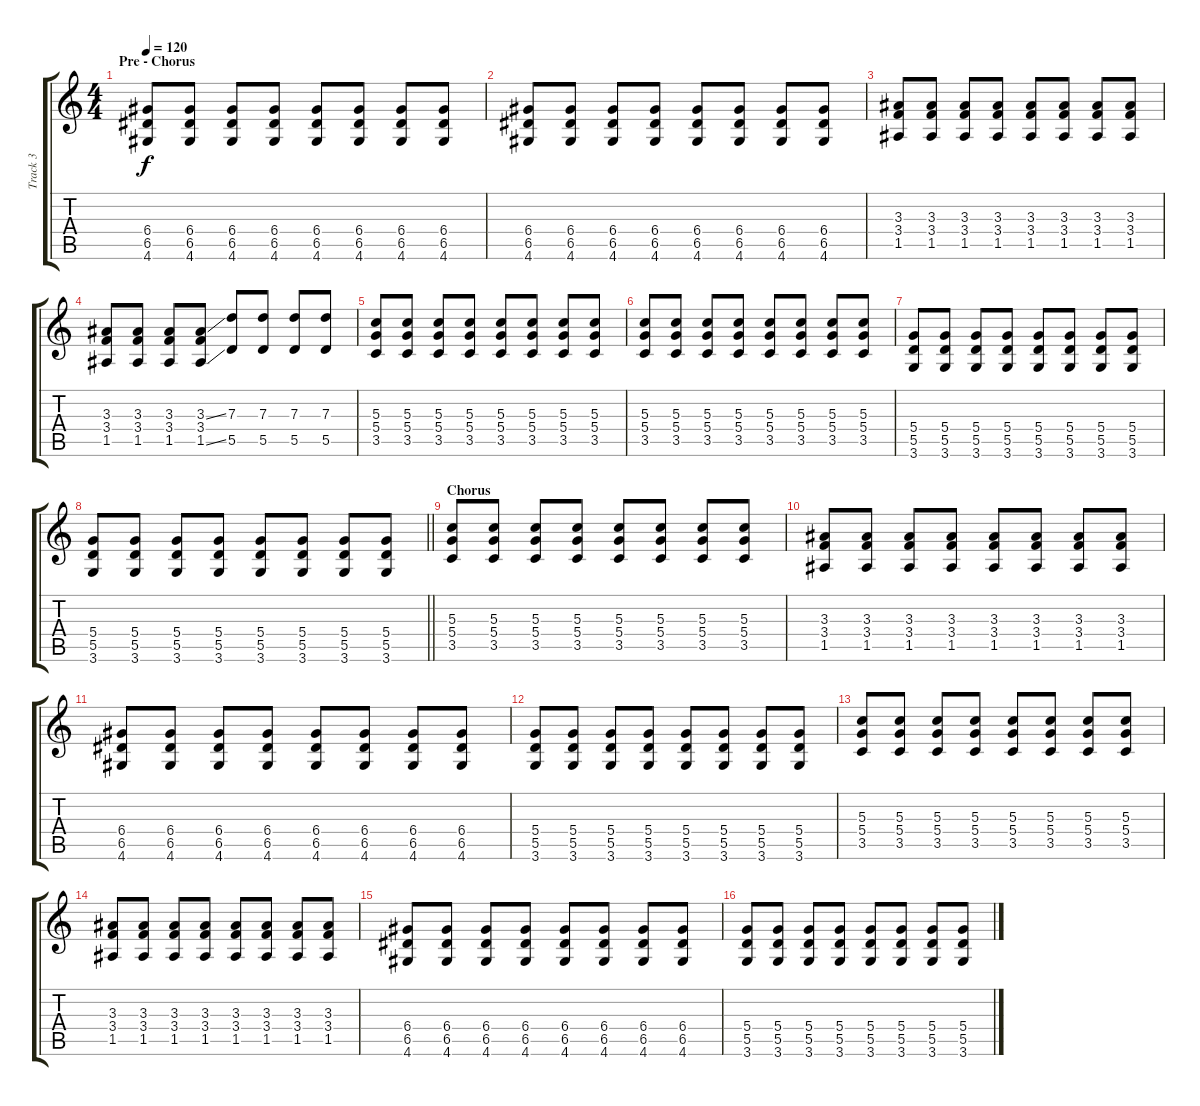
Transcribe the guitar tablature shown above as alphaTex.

\track ("Track 3" "Track 3") {instrument distortionguitar}
\staff {score tabs}
\tuning (E4 B3 G3 D3 A2 E2) {hide}
\ts (4 4)
\section ("" "Pre - Chorus")
\tempo 120
\clef g2
\ks c
(6.4 6.5 4.6).8{dy f} (6.4 6.5 4.6).8 (6.4 6.5 4.6).8 (6.4 6.5 4.6).8 (6.4 6.5 4.6).8 (6.4 6.5 4.6).8 (6.4 6.5 4.6).8 (6.4 6.5 4.6).8 |
(6.4 6.5 4.6).8 (6.4 6.5 4.6).8 (6.4 6.5 4.6).8 (6.4 6.5 4.6).8 (6.4 6.5 4.6).8 (6.4 6.5 4.6).8 (6.4 6.5 4.6).8 (6.4 6.5 4.6).8 |
(3.3 3.4 1.5).8 (3.3 3.4 1.5).8 (3.3 3.4 1.5).8 (3.3 3.4 1.5).8 (3.3 3.4 1.5).8 (3.3 3.4 1.5).8 (3.3 3.4 1.5).8 (3.3 3.4 1.5).8 |
(3.3 3.4 1.5).8 (3.3 3.4 1.5).8 (3.3 3.4 1.5).8 (3.3{ss} 3.4 1.5{ss}).8 (7.3 5.5).8 (7.3 5.5).8 (7.3 5.5).8 (7.3 5.5).8 |
(5.3 5.4 3.5).8 (5.3 5.4 3.5).8 (5.3 5.4 3.5).8 (5.3 5.4 3.5).8 (5.3 5.4 3.5).8 (5.3 5.4 3.5).8 (5.3 5.4 3.5).8 (5.3 5.4 3.5).8 |
(5.3 5.4 3.5).8 (5.3 5.4 3.5).8 (5.3 5.4 3.5).8 (5.3 5.4 3.5).8 (5.3 5.4 3.5).8 (5.3 5.4 3.5).8 (5.3 5.4 3.5).8 (5.3 5.4 3.5).8 |
(5.4 5.5 3.6).8 (5.4 5.5 3.6).8 (5.4 5.5 3.6).8 (5.4 5.5 3.6).8 (5.4 5.5 3.6).8 (5.4 5.5 3.6).8 (5.4 5.5 3.6).8 (5.4 5.5 3.6).8 |
\barLineRight lightlight
(5.4 5.5 3.6).8 (5.4 5.5 3.6).8 (5.4 5.5 3.6).8 (5.4 5.5 3.6).8 (5.4 5.5 3.6).8 (5.4 5.5 3.6).8 (5.4 5.5 3.6).8 (5.4 5.5 3.6).8 |
\section ("" "Chorus")
(5.3 5.4 3.5).8 (5.3 5.4 3.5).8 (5.3 5.4 3.5).8 (5.3 5.4 3.5).8 (5.3 5.4 3.5).8 (5.3 5.4 3.5).8 (5.3 5.4 3.5).8 (5.3 5.4 3.5).8 |
(3.3 3.4 1.5).8 (3.3 3.4 1.5).8 (3.3 3.4 1.5).8 (3.3 3.4 1.5).8 (3.3 3.4 1.5).8 (3.3 3.4 1.5).8 (3.3 3.4 1.5).8 (3.3 3.4 1.5).8 |
(6.4 6.5 4.6).8 (6.4 6.5 4.6).8 (6.4 6.5 4.6).8 (6.4 6.5 4.6).8 (6.4 6.5 4.6).8 (6.4 6.5 4.6).8 (6.4 6.5 4.6).8 (6.4 6.5 4.6).8 |
(5.4 5.5 3.6).8 (5.4 5.5 3.6).8 (5.4 5.5 3.6).8 (5.4 5.5 3.6).8 (5.4 5.5 3.6).8 (5.4 5.5 3.6).8 (5.4 5.5 3.6).8 (5.4 5.5 3.6).8 |
(5.3 5.4 3.5).8 (5.3 5.4 3.5).8 (5.3 5.4 3.5).8 (5.3 5.4 3.5).8 (5.3 5.4 3.5).8 (5.3 5.4 3.5).8 (5.3 5.4 3.5).8 (5.3 5.4 3.5).8 |
(3.3 3.4 1.5).8 (3.3 3.4 1.5).8 (3.3 3.4 1.5).8 (3.3 3.4 1.5).8 (3.3 3.4 1.5).8 (3.3 3.4 1.5).8 (3.3 3.4 1.5).8 (3.3 3.4 1.5).8 |
(6.4 6.5 4.6).8 (6.4 6.5 4.6).8 (6.4 6.5 4.6).8 (6.4 6.5 4.6).8 (6.4 6.5 4.6).8 (6.4 6.5 4.6).8 (6.4 6.5 4.6).8 (6.4 6.5 4.6).8 |
(5.4 5.5 3.6).8 (5.4 5.5 3.6).8 (5.4 5.5 3.6).8 (5.4 5.5 3.6).8 (5.4 5.5 3.6).8 (5.4 5.5 3.6).8 (5.4 5.5 3.6).8 (5.4 5.5 3.6).8
